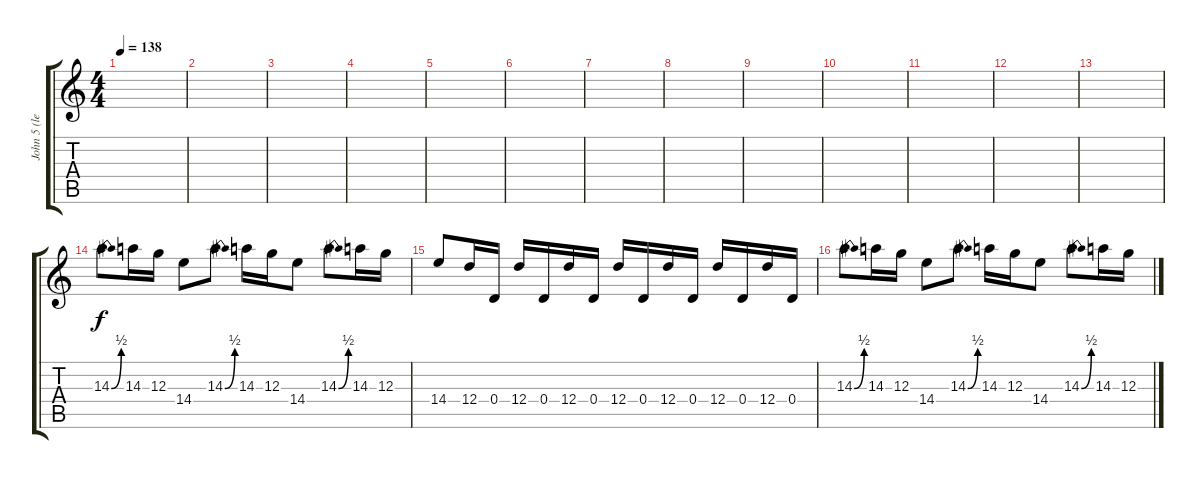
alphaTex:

\track ("John 5 (lead 2)" "John 5 (le") {instrument distortionguitar}
\staff {score tabs}
\tuning (E4 B3 G3 D3 A2 E2) {hide}
\ts (4 4)
\tempo 138
\clef g2
\ks c
|
|
|
|
|
|
|
|
|
|
|
|
|
14.3{be (bend 0 0 60 2)}.8{instrument distortionguitar} 14.3.16 12.3.16 14.4.8 14.3{be (bend 0 0 60 2)}.8 14.3.16 12.3.16 14.4.8 14.3{be (bend 0 0 60 2)}.8 14.3.16 12.3.16 |
14.4.8 12.4.16 0.4.16 12.4.16 0.4.16 12.4.16 0.4.16 12.4.16 0.4.16 12.4.16 0.4.16 12.4.16 0.4.16 12.4.16 0.4.16 |
14.3{be (bend 0 0 60 2)}.8 14.3.16 12.3.16 14.4.8 14.3{be (bend 0 0 60 2)}.8 14.3.16 12.3.16 14.4.8 14.3{be (bend 0 0 60 2)}.8 14.3.16 12.3.16
